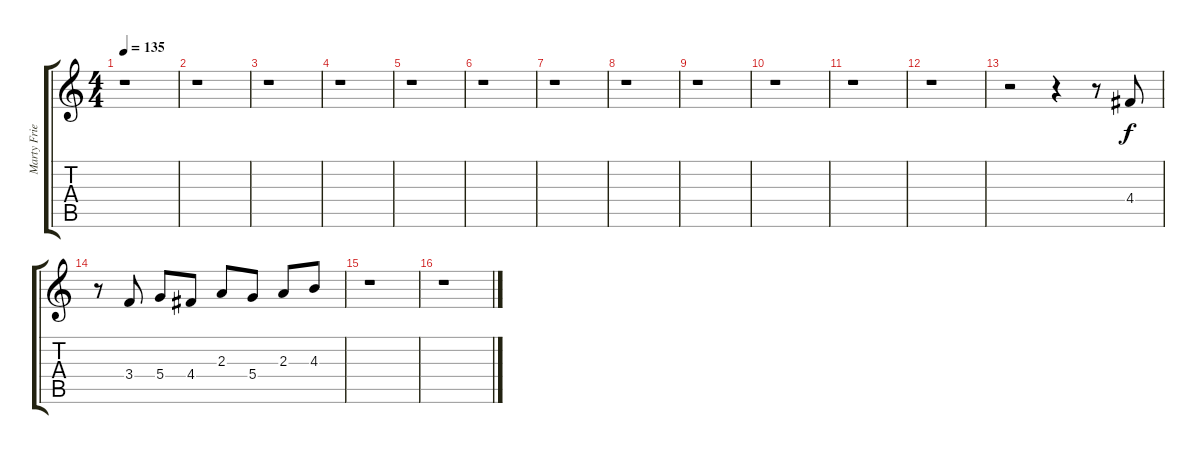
\track ("Marty Friedman's fills" "Marty Frie") {instrument distortionguitar}
\staff {score tabs}
\tuning (E4 B3 G3 D3 A2 E2) {hide}
\ts (4 4)
\tempo 135
\clef g2
\ks c
r.1{dy f} |
r.1 |
r.1 |
r.1 |
r.1 |
r.1 |
r.1 |
r.1 |
r.1 |
r.1 |
r.1 |
r.1 |
r.2 r.4 r.8 4.4.8 |
r.8 3.4.8 5.4.8 4.4.8 2.3.8 5.4.8 2.3.8 4.3.8 |
r.1 |
r.1
